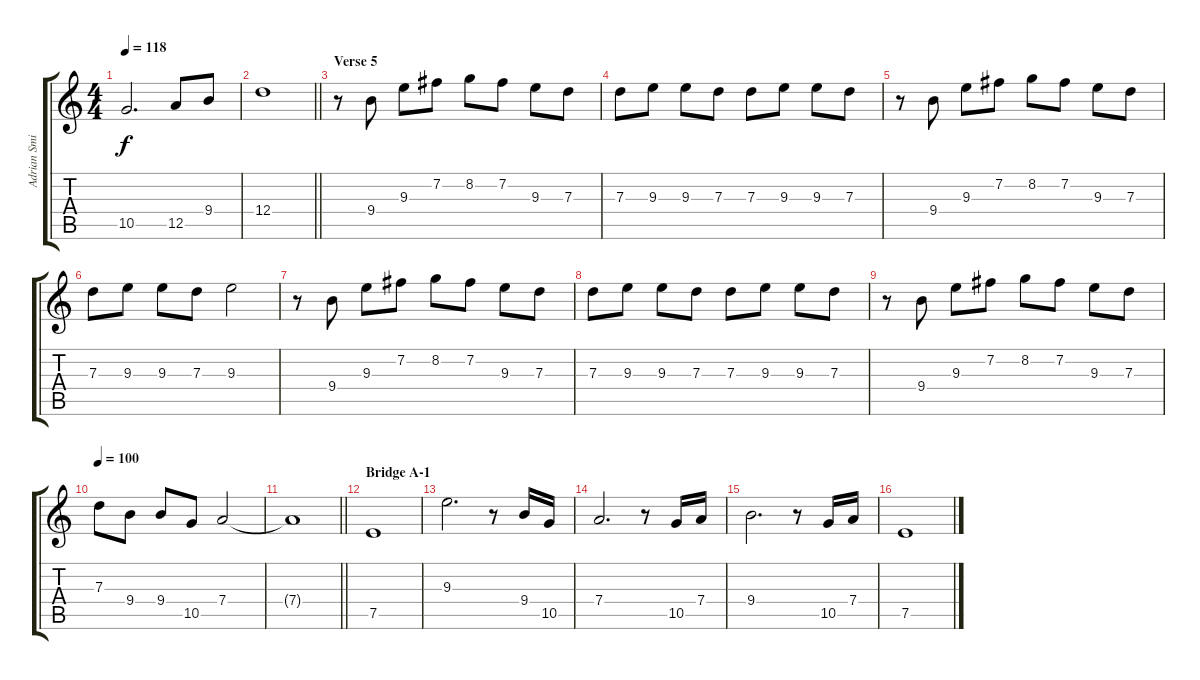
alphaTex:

\track ("Adrian Smith" "Adrian Smi") {instrument overdrivenguitar}
\staff {score tabs}
\tuning (E4 B3 G3 D3 A2 E2) {hide}
\ts (4 4)
\tempo 118
\clef g2
\ks c
10.5.2{d dy f} 12.5.8 9.4.8 |
\barLineRight lightlight
12.4.1 |
\section ("" "Verse 5")
r.8 9.4.8 9.3.8 7.2.8 8.2.8 7.2.8 9.3.8 7.3.8 |
7.3.8 9.3.8 9.3.8 7.3.8 7.3.8 9.3.8 9.3.8 7.3.8 |
r.8 9.4.8 9.3.8 7.2.8 8.2.8 7.2.8 9.3.8 7.3.8 |
7.3.8 9.3.8 9.3.8 7.3.8 9.3.2 |
r.8 9.4.8 9.3.8 7.2.8 8.2.8 7.2.8 9.3.8 7.3.8 |
7.3.8 9.3.8 9.3.8 7.3.8 7.3.8 9.3.8 9.3.8 7.3.8 |
r.8 9.4.8 9.3.8 7.2.8 8.2.8 7.2.8 9.3.8 7.3.8 |
\tempo 100
7.3.8 9.4.8 9.4.8 10.5.8 7.4.2 |
\barLineRight lightlight
7.4{t}.1 |
\section ("" "Bridge A-1")
7.5.1 |
9.3.2{d} r.8 9.4.16 10.5.16 |
7.4.2{d} r.8 10.5.16 7.4.16 |
9.4.2{d} r.8 10.5.16 7.4.16 |
7.5.1
